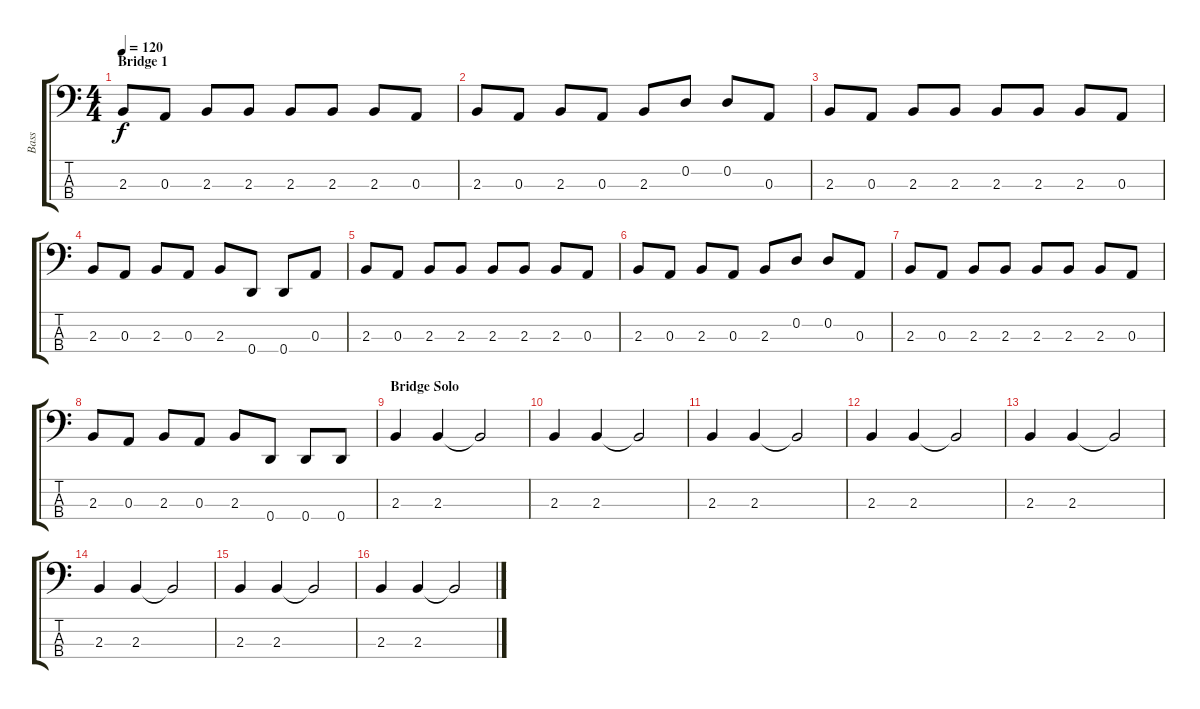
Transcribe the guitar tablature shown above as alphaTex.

\track ("Bass" "Bass") {instrument electricbassfinger}
\staff {score tabs}
\tuning (G2 D2 A1 D1) {hide}
\ts (4 4)
\section ("" "Bridge 1")
\tempo 120
\clef f4
\ks c
2.3.8{dy f} 0.3.8 2.3.8 2.3.8 2.3.8 2.3.8 2.3.8 0.3.8 |
2.3.8 0.3.8 2.3.8 0.3.8 2.3.8 0.2.8 0.2.8 0.3.8 |
2.3.8 0.3.8 2.3.8 2.3.8 2.3.8 2.3.8 2.3.8 0.3.8 |
2.3.8 0.3.8 2.3.8 0.3.8 2.3.8 0.4.8 0.4.8 0.3.8 |
2.3.8 0.3.8 2.3.8 2.3.8 2.3.8 2.3.8 2.3.8 0.3.8 |
2.3.8 0.3.8 2.3.8 0.3.8 2.3.8 0.2.8 0.2.8 0.3.8 |
2.3.8 0.3.8 2.3.8 2.3.8 2.3.8 2.3.8 2.3.8 0.3.8 |
2.3.8 0.3.8 2.3.8 0.3.8 2.3.8 0.4.8 0.4.8 0.4.8 |
\section ("" "Bridge Solo")
2.3.4 2.3.4 2.3{t}.2 |
2.3.4 2.3.4 2.3{t}.2 |
2.3.4 2.3.4 2.3{t}.2 |
2.3.4 2.3.4 2.3{t}.2 |
2.3.4 2.3.4 2.3{t}.2 |
2.3.4 2.3.4 2.3{t}.2 |
2.3.4 2.3.4 2.3{t}.2 |
2.3.4 2.3.4 2.3{t}.2
